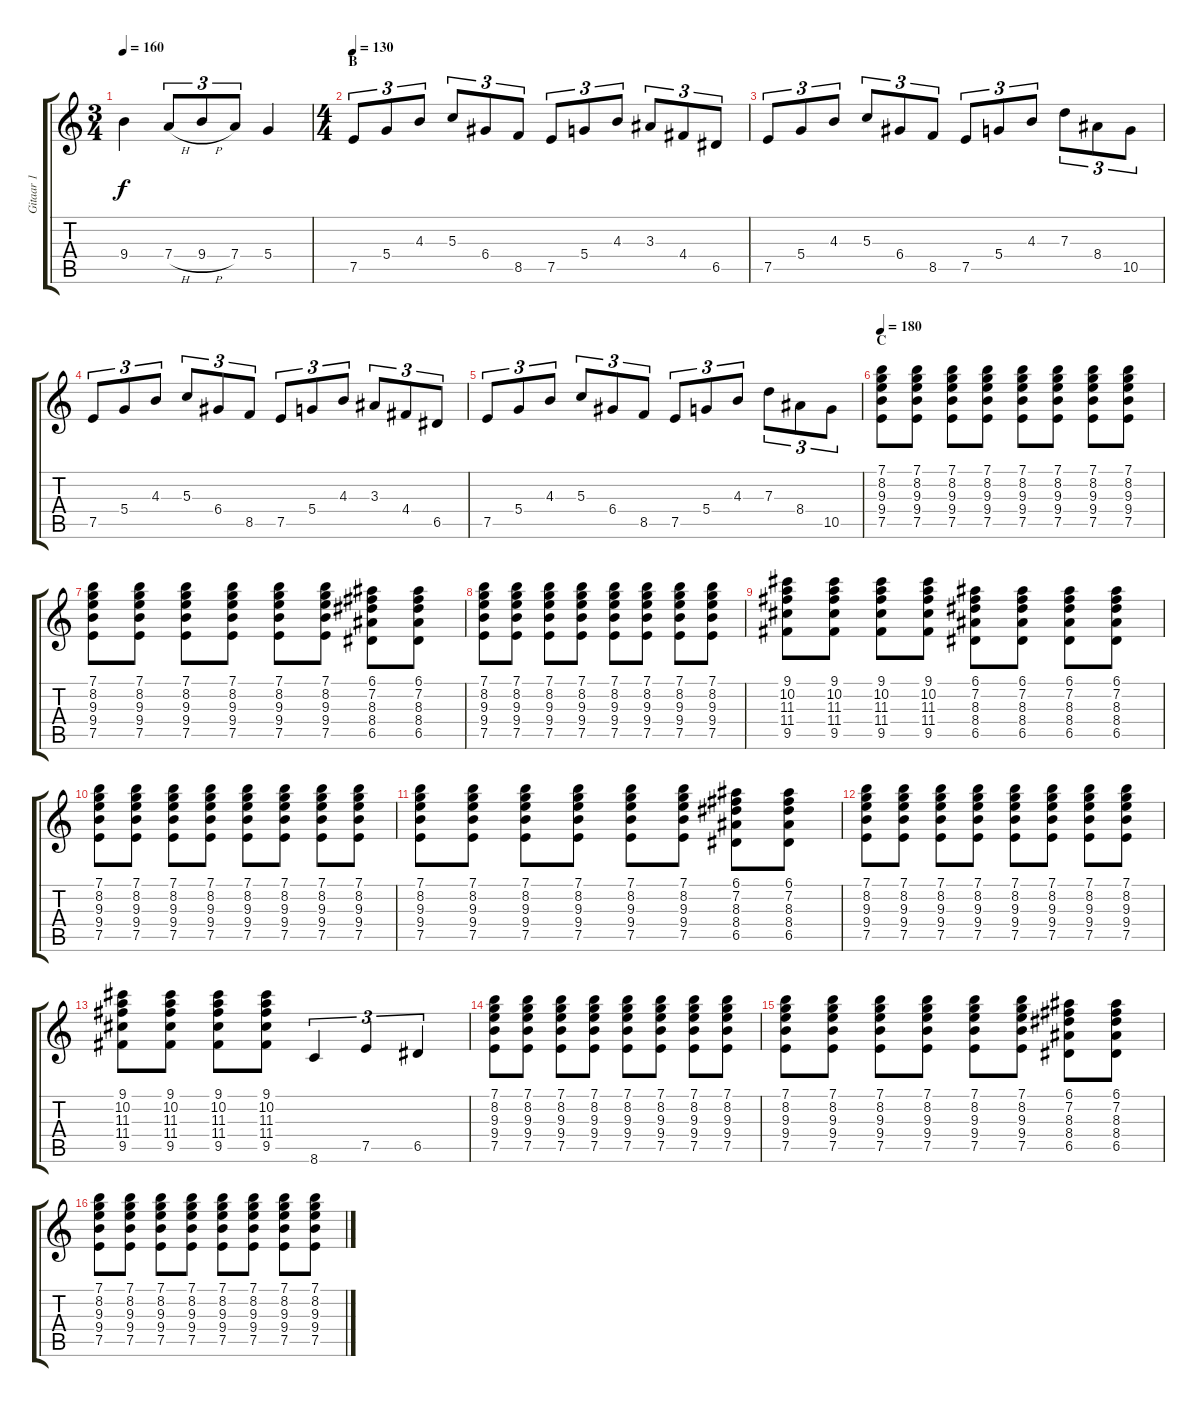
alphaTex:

\track ("Gitaar 1" "Gitaar 1") {instrument overdrivenguitar}
\staff {score tabs}
\tuning (E4 B3 G3 D3 A2 E2) {hide}
\ts (3 4)
\tempo 160
\clef g2
\ks c
9.4.4{dy f} 7.4{h}.8{tu (3 2)} 9.4{h}.8{tu (3 2)} 7.4.8{tu (3 2)} 5.4.4 |
\ts (4 4)
\section ("" "B")
\tempo 130
7.5.8{tu (3 2)} 5.4.8{tu (3 2)} 4.3.8{tu (3 2)} 5.3.8{tu (3 2)} 6.4.8{tu (3 2)} 8.5.8{tu (3 2)} 7.5.8{tu (3 2)} 5.4.8{tu (3 2)} 4.3.8{tu (3 2)} 3.3.8{tu (3 2)} 4.4.8{tu (3 2)} 6.5.8{tu (3 2)} |
7.5.8{tu (3 2)} 5.4.8{tu (3 2)} 4.3.8{tu (3 2)} 5.3.8{tu (3 2)} 6.4.8{tu (3 2)} 8.5.8{tu (3 2)} 7.5.8{tu (3 2)} 5.4.8{tu (3 2)} 4.3.8{tu (3 2)} 7.3.8{tu (3 2)} 8.4.8{tu (3 2)} 10.5.8{tu (3 2)} |
7.5.8{tu (3 2)} 5.4.8{tu (3 2)} 4.3.8{tu (3 2)} 5.3.8{tu (3 2)} 6.4.8{tu (3 2)} 8.5.8{tu (3 2)} 7.5.8{tu (3 2)} 5.4.8{tu (3 2)} 4.3.8{tu (3 2)} 3.3.8{tu (3 2)} 4.4.8{tu (3 2)} 6.5.8{tu (3 2)} |
7.5.8{tu (3 2)} 5.4.8{tu (3 2)} 4.3.8{tu (3 2)} 5.3.8{tu (3 2)} 6.4.8{tu (3 2)} 8.5.8{tu (3 2)} 7.5.8{tu (3 2)} 5.4.8{tu (3 2)} 4.3.8{tu (3 2)} 7.3.8{tu (3 2)} 8.4.8{tu (3 2)} 10.5.8{tu (3 2)} |
\section ("" "C")
\tempo 180
(7.1 8.2 9.3 9.4 7.5).8{volume 9} (7.1 8.2 9.3 9.4 7.5).8 (7.1 8.2 9.3 9.4 7.5).8 (7.1 8.2 9.3 9.4 7.5).8 (7.1 8.2 9.3 9.4 7.5).8 (7.1 8.2 9.3 9.4 7.5).8 (7.1 8.2 9.3 9.4 7.5).8 (7.1 8.2 9.3 9.4 7.5).8 |
(7.1 8.2 9.3 9.4 7.5).8 (7.1 8.2 9.3 9.4 7.5).8 (7.1 8.2 9.3 9.4 7.5).8 (7.1 8.2 9.3 9.4 7.5).8 (7.1 8.2 9.3 9.4 7.5).8 (7.1 8.2 9.3 9.4 7.5).8 (6.1 7.2 8.3 8.4 6.5).8 (6.1 7.2 8.3 8.4 6.5).8 |
(7.1 8.2 9.3 9.4 7.5).8 (7.1 8.2 9.3 9.4 7.5).8 (7.1 8.2 9.3 9.4 7.5).8 (7.1 8.2 9.3 9.4 7.5).8 (7.1 8.2 9.3 9.4 7.5).8 (7.1 8.2 9.3 9.4 7.5).8 (7.1 8.2 9.3 9.4 7.5).8 (7.1 8.2 9.3 9.4 7.5).8 |
(9.1 10.2 11.3 11.4 9.5).8 (9.1 10.2 11.3 11.4 9.5).8 (9.1 10.2 11.3 11.4 9.5).8 (9.1 10.2 11.3 11.4 9.5).8 (6.1 7.2 8.3 8.4 6.5).8 (6.1 7.2 8.3 8.4 6.5).8 (6.1 7.2 8.3 8.4 6.5).8 (6.1 7.2 8.3 8.4 6.5).8 |
(7.1 8.2 9.3 9.4 7.5).8 (7.1 8.2 9.3 9.4 7.5).8 (7.1 8.2 9.3 9.4 7.5).8 (7.1 8.2 9.3 9.4 7.5).8 (7.1 8.2 9.3 9.4 7.5).8 (7.1 8.2 9.3 9.4 7.5).8 (7.1 8.2 9.3 9.4 7.5).8 (7.1 8.2 9.3 9.4 7.5).8 |
(7.1 8.2 9.3 9.4 7.5).8 (7.1 8.2 9.3 9.4 7.5).8 (7.1 8.2 9.3 9.4 7.5).8 (7.1 8.2 9.3 9.4 7.5).8 (7.1 8.2 9.3 9.4 7.5).8 (7.1 8.2 9.3 9.4 7.5).8 (6.1 7.2 8.3 8.4 6.5).8 (6.1 7.2 8.3 8.4 6.5).8 |
(7.1 8.2 9.3 9.4 7.5).8 (7.1 8.2 9.3 9.4 7.5).8 (7.1 8.2 9.3 9.4 7.5).8 (7.1 8.2 9.3 9.4 7.5).8 (7.1 8.2 9.3 9.4 7.5).8 (7.1 8.2 9.3 9.4 7.5).8 (7.1 8.2 9.3 9.4 7.5).8 (7.1 8.2 9.3 9.4 7.5).8 |
(9.1 10.2 11.3 11.4 9.5).8 (9.1 10.2 11.3 11.4 9.5).8 (9.1 10.2 11.3 11.4 9.5).8 (9.1 10.2 11.3 11.4 9.5).8 8.6.4{tu (3 2)} 7.5.4{tu (3 2)} 6.5.4{tu (3 2)} |
(7.1 8.2 9.3 9.4 7.5).8 (7.1 8.2 9.3 9.4 7.5).8 (7.1 8.2 9.3 9.4 7.5).8 (7.1 8.2 9.3 9.4 7.5).8 (7.1 8.2 9.3 9.4 7.5).8 (7.1 8.2 9.3 9.4 7.5).8 (7.1 8.2 9.3 9.4 7.5).8 (7.1 8.2 9.3 9.4 7.5).8 |
(7.1 8.2 9.3 9.4 7.5).8 (7.1 8.2 9.3 9.4 7.5).8 (7.1 8.2 9.3 9.4 7.5).8 (7.1 8.2 9.3 9.4 7.5).8 (7.1 8.2 9.3 9.4 7.5).8 (7.1 8.2 9.3 9.4 7.5).8 (6.1 7.2 8.3 8.4 6.5).8 (6.1 7.2 8.3 8.4 6.5).8 |
(7.1 8.2 9.3 9.4 7.5).8 (7.1 8.2 9.3 9.4 7.5).8 (7.1 8.2 9.3 9.4 7.5).8 (7.1 8.2 9.3 9.4 7.5).8 (7.1 8.2 9.3 9.4 7.5).8 (7.1 8.2 9.3 9.4 7.5).8 (7.1 8.2 9.3 9.4 7.5).8 (7.1 8.2 9.3 9.4 7.5).8
